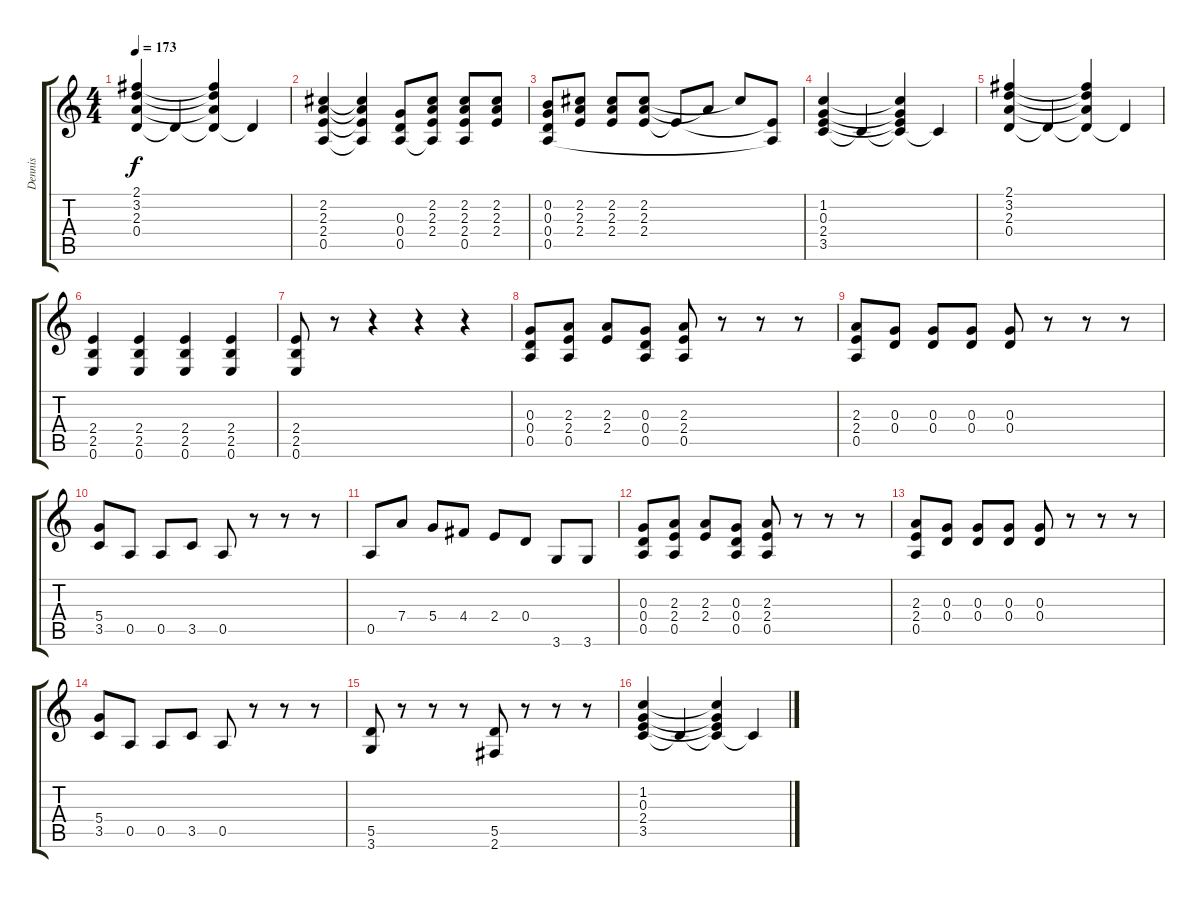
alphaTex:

\track ("Dennis" "Dennis") {instrument distortionguitar}
\staff {score tabs}
\tuning (E4 B3 G3 D3 A2 E2) {hide}
\ts (4 4)
\tempo 173
\clef g2
\ks c
(2.1 3.2 2.3 0.4).4{dy f} 0.4{t}.4 (2.1{t} 3.2{t} 2.3{t} 0.4{t}).4 0.4{t}.4 |
(2.2 2.3 2.4 0.5).4 (2.2{t} 2.3{t} 2.4{t} 0.5{t}).4 (0.3 0.4 0.5).8 (2.2 2.3 2.4 0.5{t}).8 (2.2 2.3 2.4 0.5).8 (2.2 2.3 2.4).8 |
(0.2 0.3 0.4 0.5).8 (2.2 2.3 2.4).8 (2.2 2.3 2.4).8 (2.2 2.3 2.4).8 2.4{t}.8 2.3{t}.8 2.2{t}.8 (2.4{t} 0.5{t}).8 |
(1.2 0.3 2.4 3.5).4 3.5{t}.4 (1.2{t} 0.3{t} 2.4{t} 3.5{t}).4 3.5{t}.4 |
(2.1 3.2 2.3 0.4).4 0.4{t}.4 (2.1{t} 3.2{t} 2.3{t} 0.4{t}).4 0.4{t}.4 |
(2.4 2.5 0.6).4 (2.4 2.5 0.6).4 (2.4 2.5 0.6).4 (2.4 2.5 0.6).4 |
(2.4 2.5 0.6).8 r.8 r.4 r.4 r.4 |
(0.3 0.4 0.5).8 (2.3 2.4 0.5).8 (2.3 2.4).8 (0.3 0.4 0.5).8 (2.3 2.4 0.5).8 r.8 r.8 r.8 |
(2.3 2.4 0.5).8 (0.3 0.4).8 (0.3 0.4).8 (0.3 0.4).8 (0.3 0.4).8 r.8 r.8 r.8 |
(5.4 3.5).8 0.5.8 0.5.8 3.5.8 0.5.8 r.8 r.8 r.8 |
0.5.8 7.4.8 5.4.8 4.4.8 2.4.8 0.4.8 3.6.8 3.6.8 |
(0.3 0.4 0.5).8 (2.3 2.4 0.5).8 (2.3 2.4).8 (0.3 0.4 0.5).8 (2.3 2.4 0.5).8 r.8 r.8 r.8 |
(2.3 2.4 0.5).8 (0.3 0.4).8 (0.3 0.4).8 (0.3 0.4).8 (0.3 0.4).8 r.8 r.8 r.8 |
(5.4 3.5).8 0.5.8 0.5.8 3.5.8 0.5.8 r.8 r.8 r.8 |
(5.5 3.6).8 r.8 r.8 r.8 (5.5 2.6).8 r.8 r.8 r.8 |
(1.2 0.3 2.4 3.5).4 3.5{t}.4 (1.2{t} 0.3{t} 2.4{t} 3.5{t}).4 3.5{t}.4
